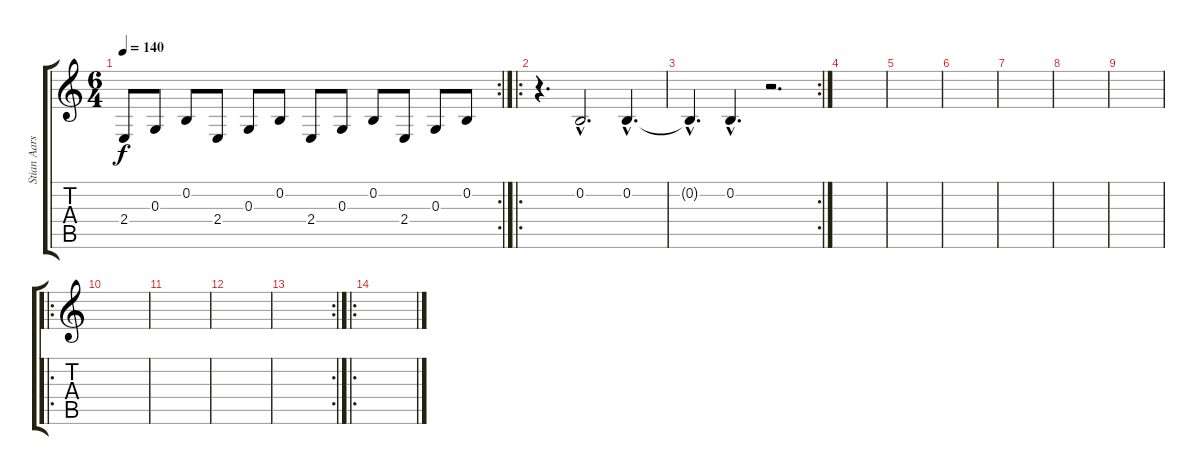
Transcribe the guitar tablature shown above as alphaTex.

\track ("Stian Aarstad" "Stian Aars") {instrument electricgrandpiano}
\staff {score tabs}
\tuning (E4 B3 G3 D3 A2 E2) {hide}
\rc 2
\ts (6 4)
\tempo 140
\clef g2
\ks c
2.4.8{dy f} 0.3.8 0.2.8 2.4.8 0.3.8 0.2.8 2.4.8 0.3.8 0.2.8 2.4.8 0.3.8 0.2.8 |
\ro
r.4{d} 0.2{hac}.2{d} 0.2{hac}.4{d} |
\rc 2
0.2{hac t}.4{d} 0.2{hac}.4{d} r.2{d} |
|
|
|
|
|
|
\ro
|
|
|
\rc 2
|
\ro
